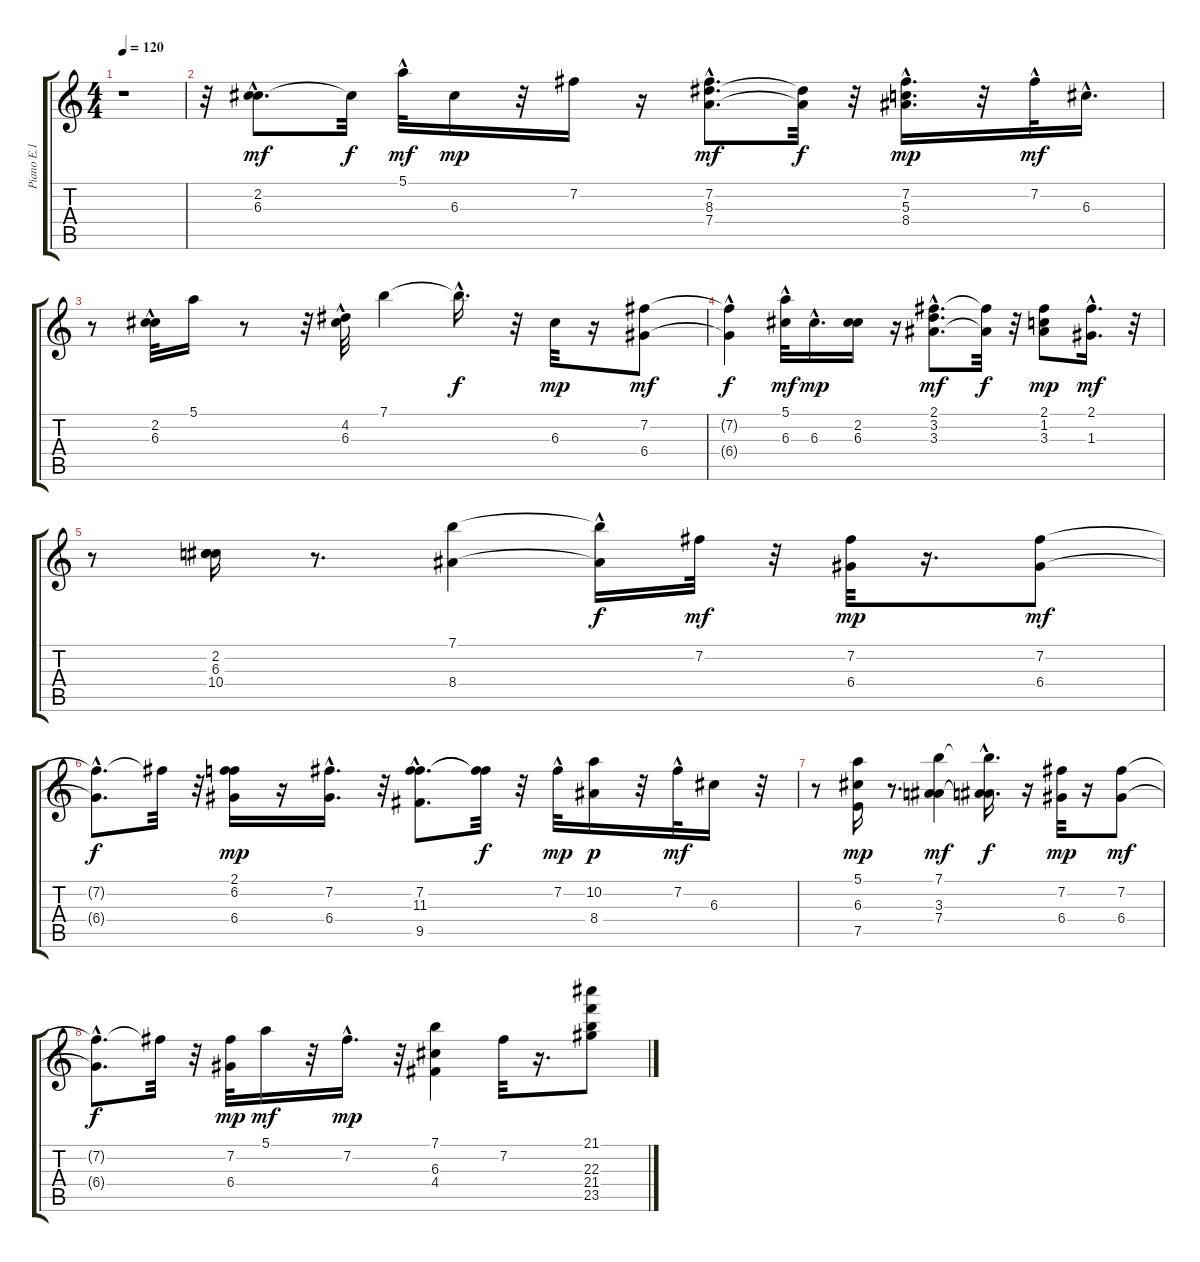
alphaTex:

\track ("Piano E.1 capa 2" "Piano E.1 ") {instrument acousticguitarnylon}
\staff {score tabs}
\tuning (E4 B3 G3 D3 A2 E2) {hide}
\ts (4 4)
\tempo 120
\clef g2
\ks c
r.1{dy mf} |
r.32 (2.2{hac} 6.3{hac}).8{d} 6.3{t}.32{dy f} 5.1{hac}.32{dy mf} 6.3.16{dy mp} r.32 7.2.16 r.16 (7.2{hac} 8.3{hac} 7.4{hac}).8{d dy mf} (8.3{t} 7.4{t}).32{dy f} r.32 (7.2{hac} 5.3{hac} 8.4).16{d dy mp} r.32 7.2{hac}.32{dy mf} 6.3{hac}.16{d} |
r.8 (2.2 6.3{hac}).32 5.1.16 r.8 r.32 (4.2 6.3{hac}).32 7.1.4 7.1{hac t}.16{d dy f} r.32 6.3.32{dy mp} r.16 (7.2 6.4).8{dy mf} |
(7.2{hac t} 6.4{t}).4{dy f} (5.1{hac} 6.3).32{dy mf} 6.3{hac}.16{d dy mp} (2.2 6.3).16 r.16 (2.1{hac} 3.2{hac} 3.3{hac}).8{d dy mf} (2.1{t} 3.3{t}).32{dy f} r.32 (2.1 1.2 3.3).8{dy mp} (2.1{hac} 1.3).16{d dy mf} r.32 |
r.8 (2.2 6.3 10.4).16 r.8{d} (7.1 8.4).4 (7.1{hac t} 8.4{t}).16{dy f} 7.2.32{dy mf} r.32 (7.2 6.4).32{dy mp} r.16{d} (7.2 6.4).8{dy mf} |
(7.2{hac t} 6.4{hac t}).8{d dy f} 7.2{t}.32 r.32 (2.1 6.2 6.4).16{dy mp} r.16 (7.2{hac} 6.4).16{d} r.32 (7.2{hac} 11.3{hac} 9.5{hac}).8{d} (7.2{t} 11.3{t}).32{dy f} r.32 7.2{hac}.32{dy mp} (10.2 8.4).16{dy p} r.32 7.2{hac}.32{dy mf} 6.3.16 r.32 |
r.8 (5.1 6.3 7.5).16{dy mp} r.8{d} (7.1 3.3 7.4).4{dy mf} (7.1{hac t} 3.3{t} 7.4{hac t}).16{d dy f} r.16 (7.2 6.4).32{dy mp} r.16 (7.2 6.4).8{dy mf} |
(7.2{hac t} 6.4{hac t}).8{d dy f} 7.2{t}.32 r.32 (7.2 6.4).32{dy mp} 5.1.16{dy mf} r.32 7.2{hac}.16{d dy mp} r.32 (7.1 6.3 4.4).4 7.2.32 r.16{d} (21.1 22.3 21.4 23.5).8
